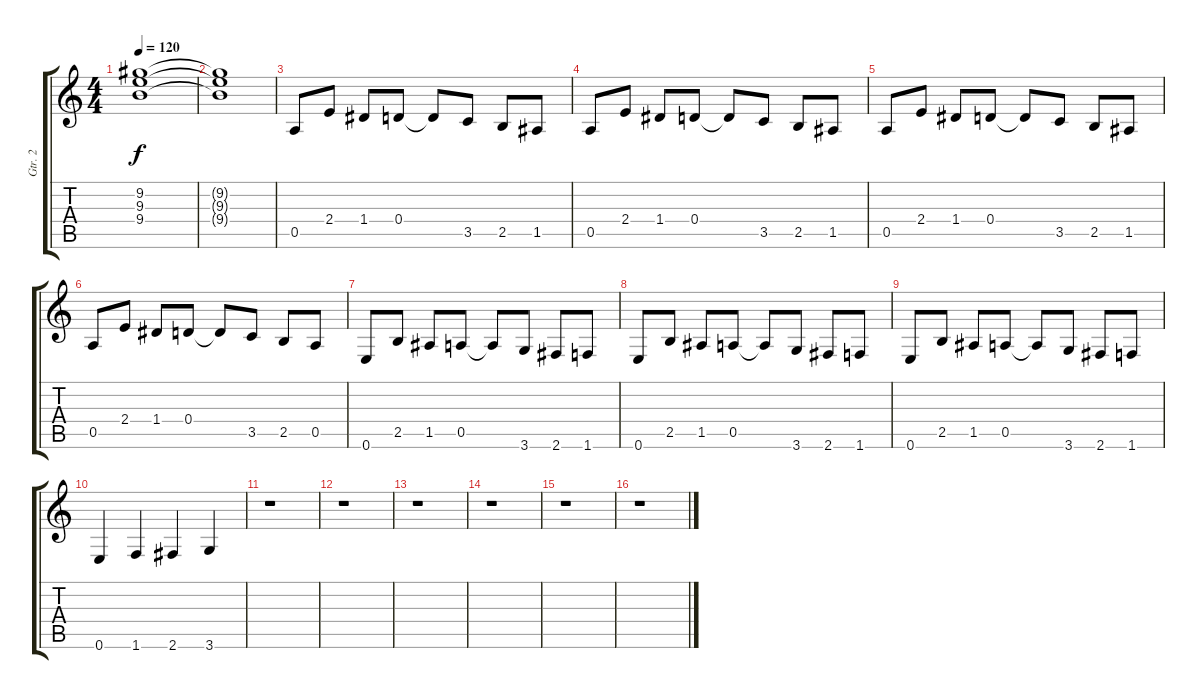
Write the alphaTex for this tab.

\track ("Gtr. 2" "Gtr. 2") {instrument overdrivenguitar}
\staff {score tabs}
\tuning (E4 B3 G3 D3 A2 E2) {hide}
\ts (4 4)
\tempo 120
\clef g2
\ks c
(9.2 9.3 9.4).1{dy f} |
(9.2{t} 9.3{t} 9.4{t}).1 |
0.5.8 2.4.8 1.4.8 0.4.8 0.4{t}.8 3.5.8 2.5.8 1.5.8 |
0.5.8 2.4.8 1.4.8 0.4.8 0.4{t}.8 3.5.8 2.5.8 1.5.8 |
0.5.8 2.4.8 1.4.8 0.4.8 0.4{t}.8 3.5.8 2.5.8 1.5.8 |
0.5.8 2.4.8 1.4.8 0.4.8 0.4{t}.8 3.5.8 2.5.8 0.5.8 |
0.6.8 2.5.8 1.5.8 0.5.8 0.5{t}.8 3.6.8 2.6.8 1.6.8 |
0.6.8 2.5.8 1.5.8 0.5.8 0.5{t}.8 3.6.8 2.6.8 1.6.8 |
0.6.8 2.5.8 1.5.8 0.5.8 0.5{t}.8 3.6.8 2.6.8 1.6.8 |
0.6.4 1.6.4 2.6.4 3.6.4 |
r.1 |
r.1 |
r.1 |
r.1 |
r.1 |
r.1
